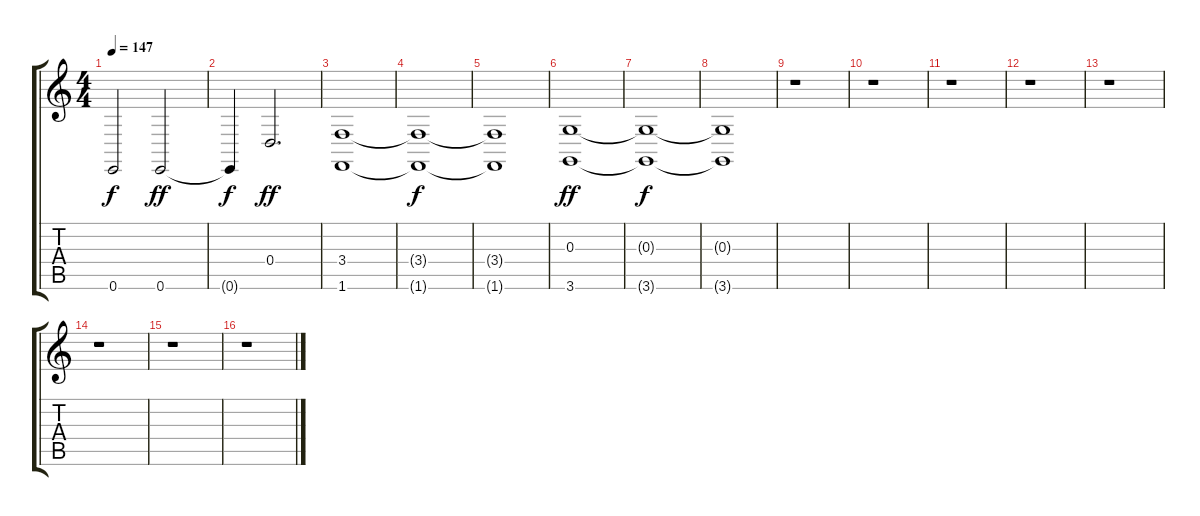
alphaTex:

\track "" {instrument stringensemble1}
\staff {score tabs}
\tuning (E4 B3 G3 D3 A2 E2) {hide}
\ts (4 4)
\tempo 147
\clef g2
\ks c
0.6{t}.2{dy f} 0.6.2{dy ff} |
0.6{t}.4{dy f} 0.4.2{d dy ff} |
(3.4 1.6).1 |
(3.4{t} 1.6{t}).1{dy f} |
(3.4{t} 1.6{t}).1 |
(0.3 3.6).1{dy ff} |
(0.3{t} 3.6{t}).1{dy f} |
(0.3{t} 3.6{t}).1 |
r.1 |
r.1 |
r.1 |
r.1 |
r.1 |
r.1 |
r.1 |
r.1
